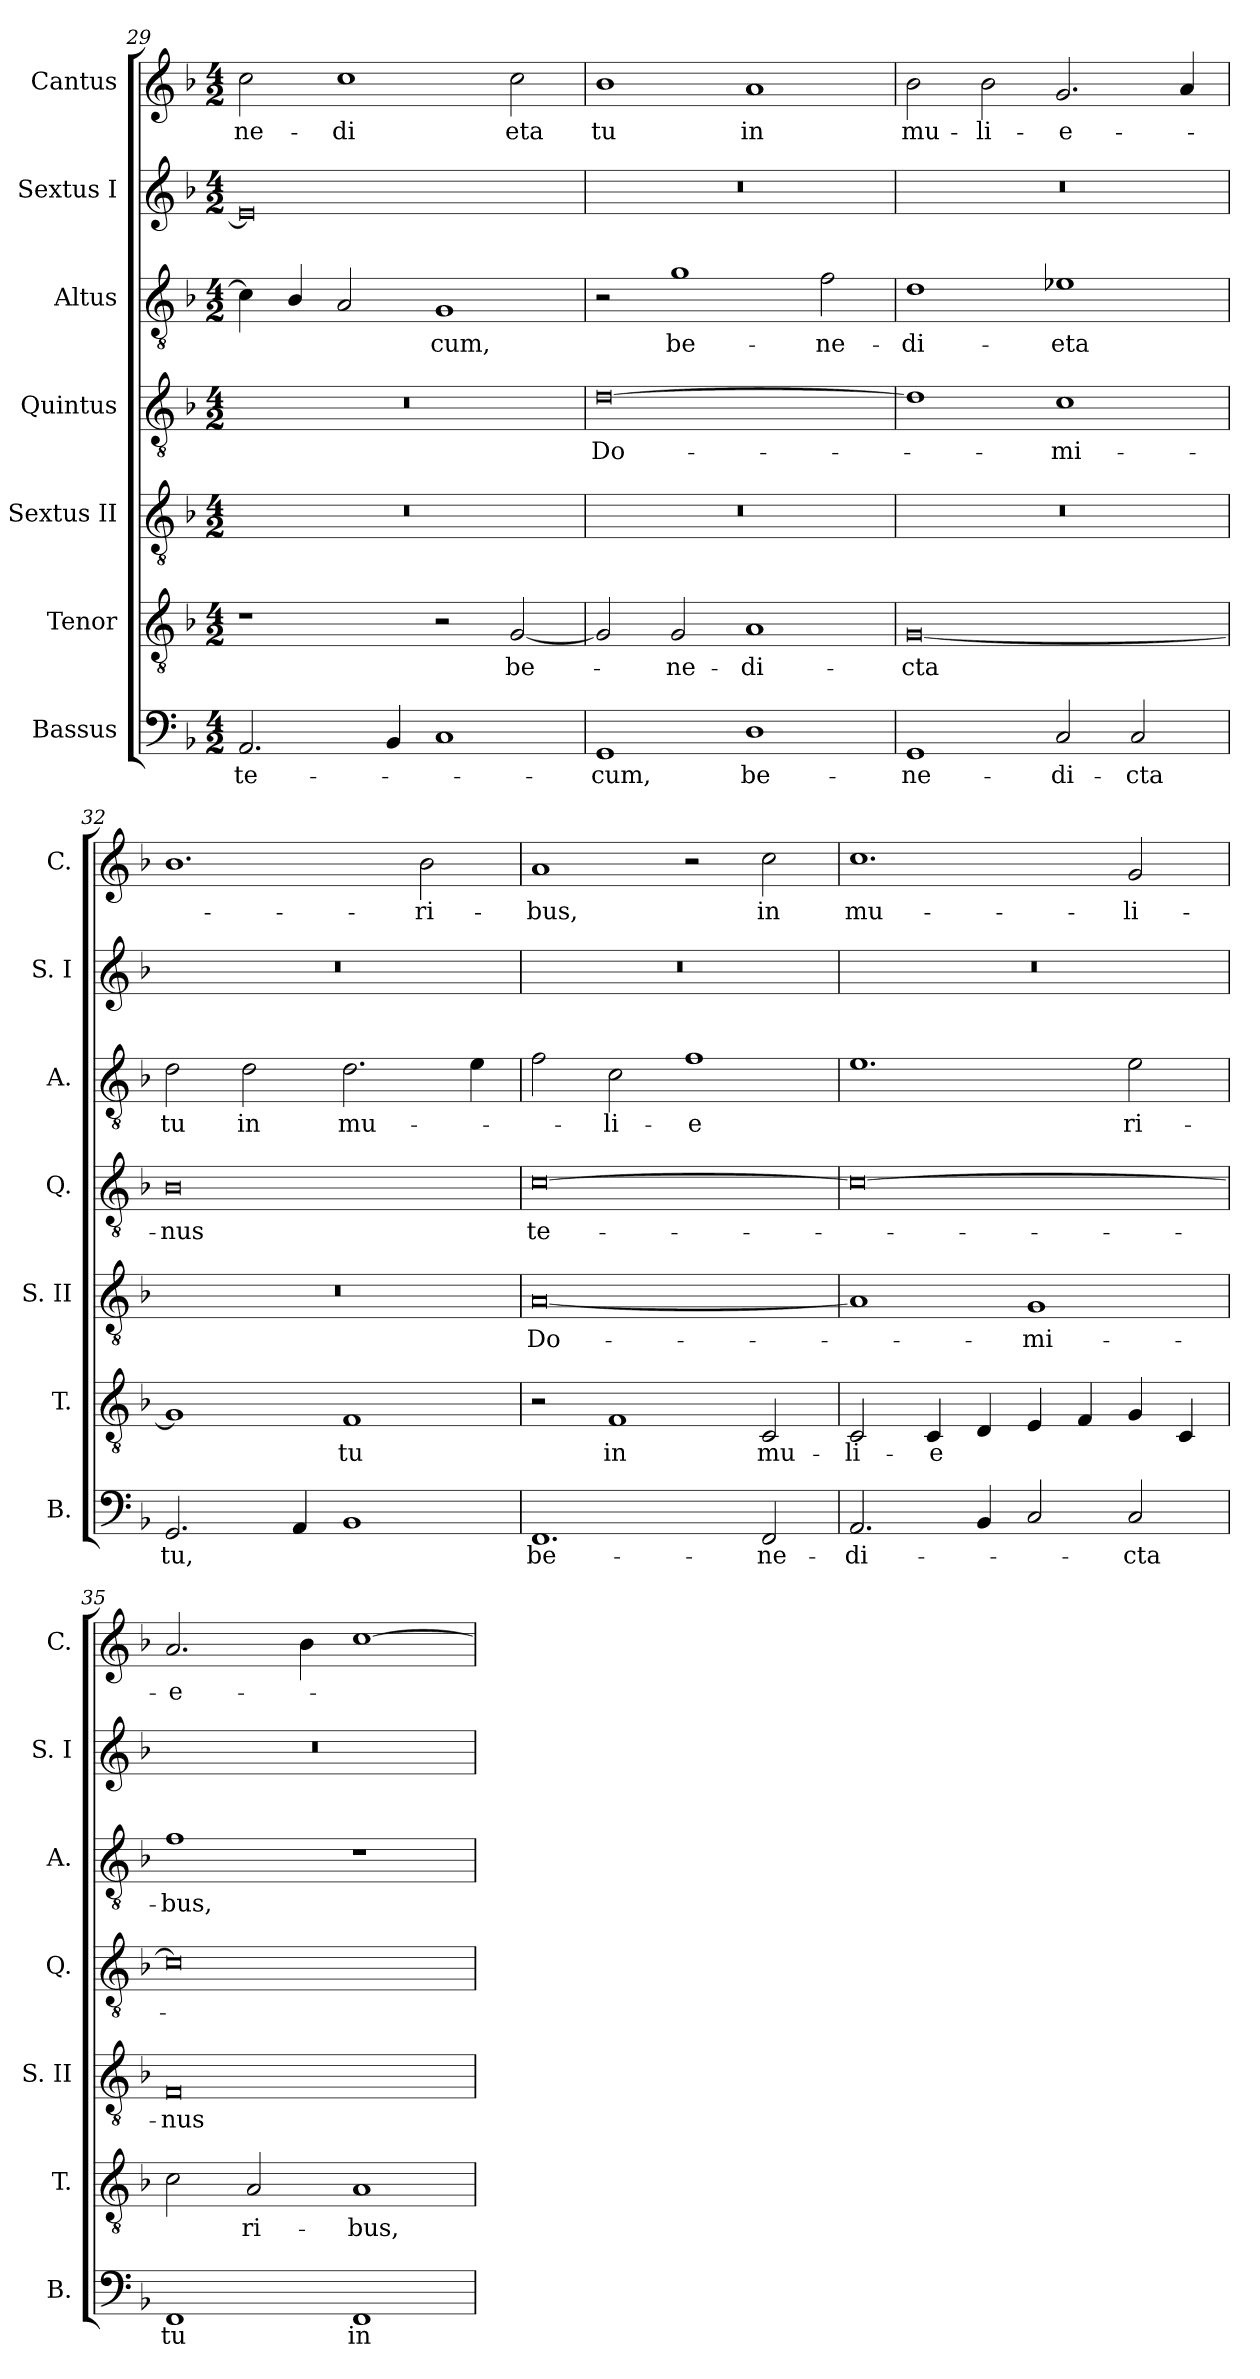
**kern	**text	**kern	**text	**kern	**text	**kern	**text	**kern	**text	**kern	**kern	**text
*part7	*part7	*part6	*part6	*part5	*part5	*part4	*part4	*part3	*part3	*part2	*part1	*part1
*staff7	*staff7	*staff6	*staff6	*staff5	*staff5	*staff4	*staff4	*staff3	*staff3	*staff2	*staff1	*staff1
*I"Bassus	*	*I"Tenor	*	*I"Sextus II	*	*I"Quintus	*	*I"Altus	*	*I"Sextus I	*I"Cantus	*
*I'B.	*	*I'T.	*	*I'S. II	*	*I'Q.	*	*I'A.	*	*I'S. I	*I'C.	*
*clefF4	*	*clefGv2	*	*clefGv2	*	*clefGv2	*	*clefGv2	*	*clefG2	*clefG2	*
*k[b-]	*	*k[b-]	*	*k[b-]	*	*k[b-]	*	*k[b-]	*	*k[b-]	*k[b-]	*
*M4/2	*	*M4/2	*	*M4/2	*	*M4/2	*	*M4/2	*	*M4/2	*M4/2	*
=29	=29	=29	=29	=29	=29	=29	=29	=29	=29	=29	=29	=29
2.AA/	te-	1r	.	0r	.	0r	.	4c\]	.	0e]	2cc\	-ne-
.	.	.	.	.	.	.	.	4B-/	.	.	.	.
.	.	.	.	.	.	.	.	2A/	.	.	1cc	-di
4BB-/	.	.	.	.	.	.	.	.	.	.	.	.
1C	.	2r	.	.	.	.	.	1G	-cum,	.	.	.
.	.	[2G/	be-	.	.	.	.	.	.	.	2cc\	eta
=30	=30	=30	=30	=30	=30	=30	=30	=30	=30	=30	=30	=30
1GG	-cum,	2G/]	.	0r	.	[0d	Do-	2r	.	0r	1b-	tu
.	.	2G/	-ne-	.	.	.	.	1g	be-	.	.	.
1D	be-	1A	-di-	.	.	.	.	.	.	.	1a	in
.	.	.	.	.	.	.	.	2f\	-ne­-	.	.	.
=31	=31	=31	=31	=31	=31	=31	=31	=31	=31	=31	=31	=31
1GG	-ne-	[0G	-cta	0r	.	1d]	.	1d	-di-	0r	2b-\	mu-
.	.	.	.	.	.	.	.	.	.	.	2b-\	-li-
2C/	-di-	.	.	.	.	1c	-mi-	1e-X	-eta	.	2.g/	-e-
2C/	-cta	.	.	.	.	.	.	.	.	.	.	.
.	.	.	.	.	.	.	.	.	.	.	4a/	.
=32	=32	=32	=32	=32	=32	=32	=32	=32	=32	=32	=32	=32
2.GG/	tu,	1G]	.	0r	.	0B-	-nus	2d\	tu	0r	1.b-	.
.	.	.	.	.	.	.	.	2d\	in	.	.	.
4AA/	.	.	.	.	.	.	.	.	.	.	.	.
1BB-	.	1F	tu	.	.	.	.	2.d\	mu-	.	.	.
.	.	.	.	.	.	.	.	.	.	.	2b-\	-ri-
.	.	.	.	.	.	.	.	4e\	.	.	.	.
!!LO:LB:g=z
=33	=33	=33	=33	=33	=33	=33	=33	=33	=33	=33	=33	=33
1.FF	be-	2r	.	[0A	Do-	[0c	te-	2f\	.	0r	1a	-bus,
.	.	1F	in	.	.	.	.	2c\	-li-	.	.	.
.	.	.	.	.	.	.	.	1f	-e	.	2r	.
2FF/	-ne-	2C/	mu-	.	.	.	.	.	.	.	2cc\	-in
=34	=34	=34	=34	=34	=34	=34	=34	=34	=34	=34	=34	=34
2.AA/	-di-	2C/	-li-	1A]	.	0c_	.	1.e	.	0r	1.cc	mu-
.	.	4C/	-e	.	.	.	.	.	.	.	.	.
4BB-/	.	4D/	.	.	.	.	.	.	.	.	.	.
2C/	.	4E/	.	1G	-mi-	.	.	.	.	.	.	.
.	.	4F/	.	.	.	.	.	.	.	.	.	.
2C/	-cta	4G/	.	.	.	.	.	2e\	ri-	.	2g/	-li-
.	.	4C/	.	.	.	.	.	.	.	.	.	.
=35	=35	=35	=35	=35	=35	=35	=35	=35	=35	=35	=35	=35
1FF	tu	2c\	.	0F	-nus	0c]	.	1f	-bus,	0r	2.a/	-e-
.	.	2A/	ri-	.	.	.	.	.	.	.	.	.
.	.	.	.	.	.	.	.	.	.	.	4b-\	.
1FF	in	1A	-bus,	.	.	.	.	1r	.	.	[1cc	.
=	=	=	=	=	=	=	=	=	=	=	=	=
*-	*-	*-	*-	*-	*-	*-	*-	*-	*-	*-	*-	*-
